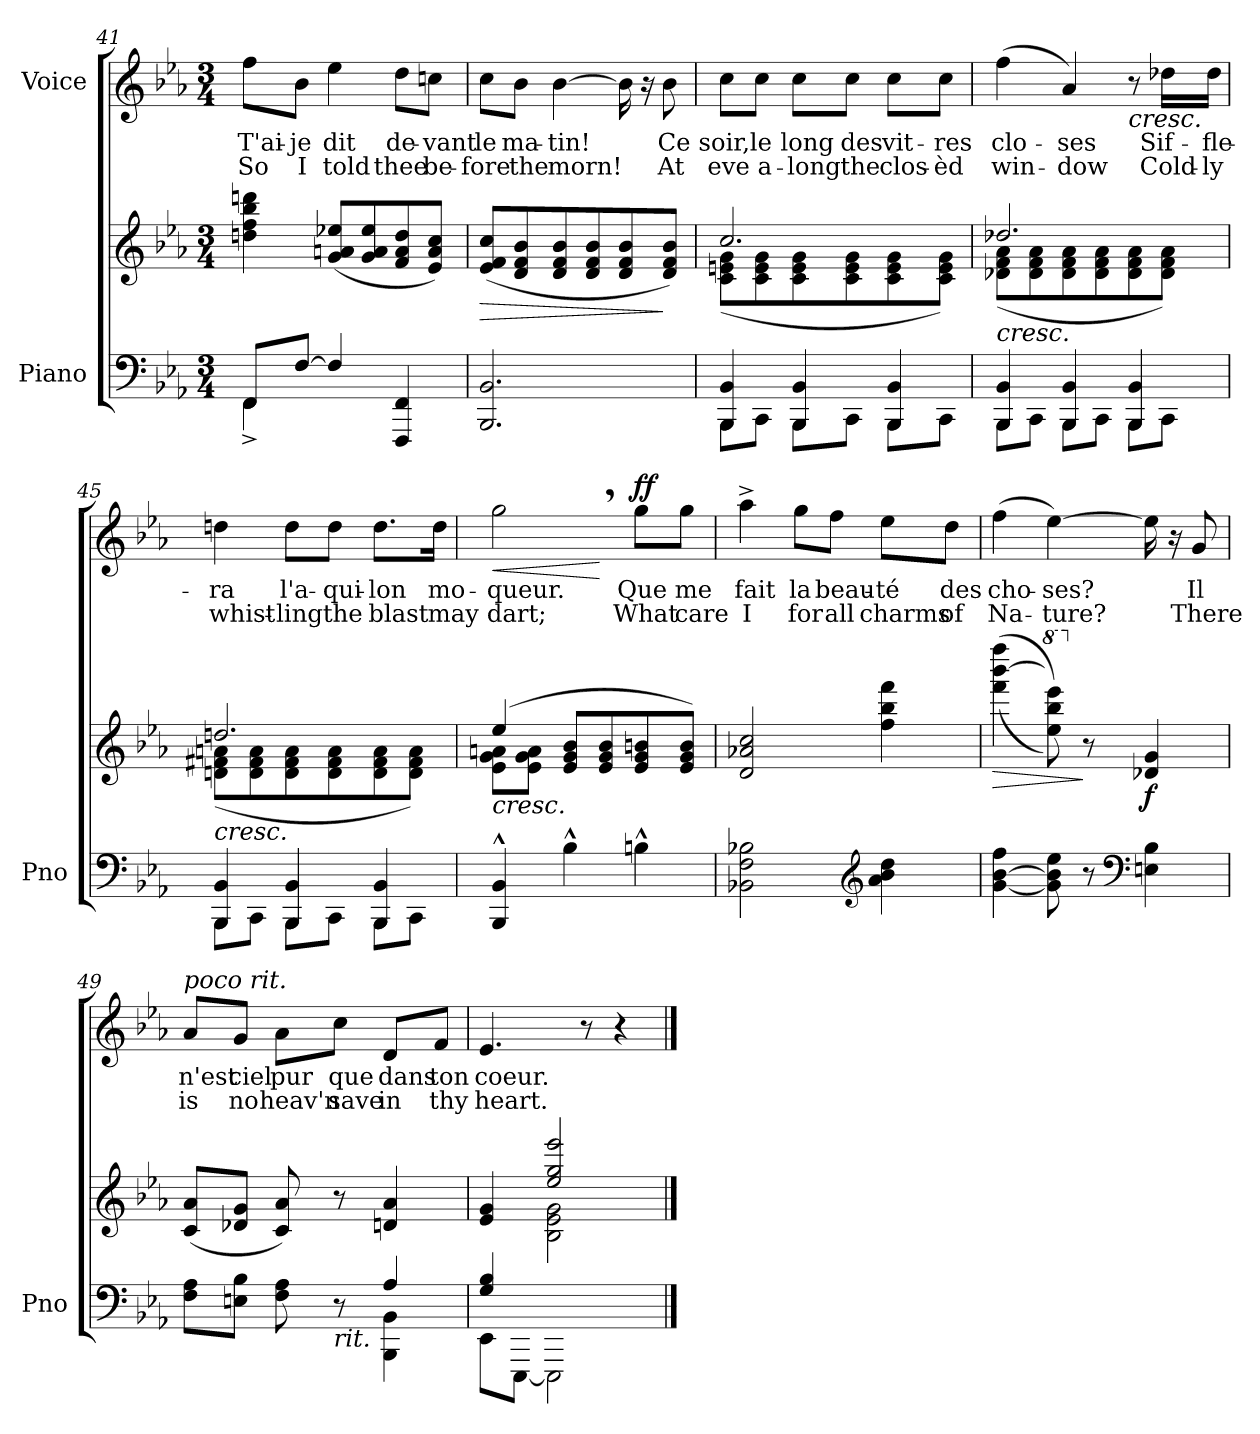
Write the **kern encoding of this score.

**kern	**kern	**dynam	**kern	**text	**text	**dynam
*part2	*part2	*part2	*part1	*part1	*part1	*part1
*staff3	*staff2	*staff2/3	*staff1	*staff1	*staff1	*staff1
*I"Piano	*	*	*I"Voice	*	*	*
*I'Pno	*	*	*	*	*	*
!!LO:LB:g=z
*clefF4	*clefG2	*	*clefG2	*	*	*
*k[b-e-a-]	*k[b-e-a-]	*	*k[b-e-a-]	*	*	*
*M3/4	*M3/4	*	*M3/4	*	*	*
=41	=41	=41	=41	=41	=41	=41
*^	*	*	*	*	*	*
!	!	!	!	!	!LO:LY:b	!LO:LY:b	!LO:DY:b
!	!	!	!	!	!	!	!LO:DY:n=1:b
8FF/L	4FF^\	4ddn\ 4ff\ 4bb-\ 4dddn\	.	8ff\L	T'ai-	So	p other-dynamics
!	!	!	!	!	!LO:LY:b	!LO:LY:b	!
[8F/J	.	.	.	8b-\J	-je	I	.
!	!	!	!	!	!LO:LY:b	!LO:LY:b	!
4F/]	2ryy	(8g/ 8an/ 8ee-X/L	.	4ee-\	dit	told	.
.	.	8g/ 8a/ 8ee-/	.	.	.	.	.
!	!	!	!	!	!LO:LY:b	!LO:LY:b	!
4FFF/ 4FF/	.	8f/ 8a/ 8dd/	.	8dd\L	de-	thee	.
!	!	!	!	!	!LO:LY:b	!LO:LY:b	!
.	.	8e-/ 8a/ 8cc/J)	.	8ccn\J	-vant	be-	.
*v	*v	*	*	*	*	*	*
=42	=42	=42	=42	=42	=42	=42
!	!	!LO:HP:b	!	!LO:LY:b	!LO:LY:b	!
2.BBB-/ 2.BB-/	(8e-/ 8f/ 8cc/L	>	8cc\L	le	-fore	.
!	!	!	!	!LO:LY:b	!LO:LY:b	!
.	8d/ 8f/ 8b-/	.	8b-\J	ma-	the	.
!	!	!	!	!LO:LY:b	!LO:LY:b	!
.	8d/ 8f/ 8b-/	.	[4b-\	-tin!	morn!	.
.	8d/ 8f/ 8b-/	.	.	.	.	.
.	8d/ 8f/ 8b-/	.	16b-\]	.	.	.
.	.	.	16r	.	.	.
!	!	!	!	!LO:LY:b	!LO:LY:b	!
.	8d/ 8f/ 8b-/J)	]	8b-\	Ce	At	.
=43	=43	=43	=43	=43	=43	=43
*^	*^	*	*	*	*	*
!	!	!	!	!	!	!LO:LY:b	!LO:LY:b	!
4BBB-/ 4BB-/	8BBB-\L	2.cc/	(8c\ 8en\ 8g\L	.	8cc\L	soir,	eve	.
!	!	!	!	!	!	!LO:LY:b	!LO:LY:b	!
.	8CC\J	.	8c\ 8e\ 8g\	.	8cc\J	le	a-	.
!	!	!	!	!	!	!LO:LY:b	!LO:LY:b	!
4BBB-/ 4BB-/	8BBB-\L	.	8c\ 8e\ 8g\	.	8cc\L	long	-long	.
!	!	!	!	!	!	!LO:LY:b	!LO:LY:b	!
.	8CC\J	.	8c\ 8e\ 8g\	.	8cc\J	des	the	.
!	!	!	!	!	!	!LO:LY:b	!LO:LY:b	!
4BBB-/ 4BB-/	8BBB-\L	.	8c\ 8e\ 8g\	.	8cc\L	vit-	clos-	.
!	!	!	!	!	!	!LO:LY:b	!LO:LY:b	!
.	8CC\J	.	8c\ 8e\ 8g\J)	.	8cc\J	-res	-èd	.
!!LO:LB:g=z
=44	=44	=44	=44	=44	=44	=44	=44	=44
!	!	!LO:TX:b:i:t=cresc.	!	!	!	!	!	!
!	!	!	!	!	!	!LO:LY:b	!LO:LY:b	!
4BBB-/ 4BB-/	8BBB-\L	2.dd-X/	(8d-X\ 8f\ 8a-\L	.	(4ff\	clo-	win-	.
.	8CC\J	.	8d-\ 8f\ 8a-\	.	.	.	.	.
!	!	!	!	!	!	!LO:LY:b	!LO:LY:b	!
4BBB-/ 4BB-/	8BBB-\L	.	8d-\ 8f\ 8a-\	.	4a-/)	-ses	-dow	.
.	8CC\J	.	8d-\ 8f\ 8a-\	.	.	.	.	.
!	!	!	!	!	!LO:TX:b:i:t=cresc.	!	!	!
4BBB-/ 4BB-/	8BBB-\L	.	8d-\ 8f\ 8a-\	.	8r	.	.	.
!	!	!	!	!	!	!LO:LY:b	!LO:LY:b	!
.	8CC\J	.	8d-\ 8f\ 8a-\J)	.	16dd-X\LL	Sif-	Cold-	.
!	!	!	!	!	!	!LO:LY:b	!LO:LY:b	!
.	.	.	.	.	16dd-\JJ	-fle-	-ly	.
=45	=45	=45	=45	=45	=45	=45	=45	=45
!	!	!LO:TX:b:i:t=cresc.	!	!	!	!	!	!
!	!	!	!	!	!	!LO:LY:b	!LO:LY:b	!
4BBB-/ 4BB-/	8BBB-\L	2.ddn/	(8dn\ 8f#X\ 8an\L	.	4ddn\	-ra	whist-	.
.	8CC\J	.	8d\ 8f#\ 8a\	.	.	.	.	.
!	!	!	!	!	!	!LO:LY:b	!LO:LY:b	!
4BBB-/ 4BB-/	8BBB-\L	.	8d\ 8f#\ 8a\	.	8dd\L	l'a-	-ling	.
!	!	!	!	!	!	!LO:LY:b	!LO:LY:b	!
.	8CC\J	.	8d\ 8f#\ 8a\	.	8dd\J	-qui-	the	.
!	!	!	!	!	!	!LO:LY:b	!LO:LY:b	!
4BBB-/ 4BB-/	8BBB-\L	.	8d\ 8f#\ 8a\	.	8.dd\L	-lon	blast	.
.	8CC\J	.	8d\ 8f#\ 8a\J)	.	.	.	.	.
!	!	!	!	!	!	!LO:LY:b	!LO:LY:b	!
.	.	.	.	.	16dd\Jk	mo-	may	.
*v	*v	*	*	*	*	*	*	*
=46	=46	=46	=46	=46	=46	=46	=46
!	!LO:TX:b:i:t=cresc.	!	!	!	!	!	!
!	!	!	!	!	!LO:LY:b	!LO:LY:b	!LO:HP:b
*	*	*	*	*^	*	*	*
4BBB-/^^ 4BB-/^^	(4ee-/	8e-\ 8g\ 8an\L	.	2gg,\	4ryy	-queur.	dart;	<
.	.	8e-\ 8g\ 8a\J	.	.	.	.	.	.
4B-^^\	8e-/ 8g/ 8b-/L	2ryy	.	.	8ryy	.	.	.
.	8e-/ 8g/ 8b-/	.	.	.	8ryy	.	.	[
!	!	!	!	!	!	!LO:LY:b	!LO:LY:b	!LO:DY:b
4Bn^^\	8e-/ 8g/ 8bn/	.	.	8gg\L	4ryy	Que	What	ff
!	!	!	!	!	!	!LO:LY:b	!LO:LY:b	!
.	8e-/ 8g/ 8b/J)	.	.	8gg\J	.	me	care	.
*	*v	*v	*	*	*	*	*	*
*	*	*	*v	*v	*	*	*
!!LO:LB:g=z
=47	=47	=47	=47	=47	=47	=47
!	!	!	!	!LO:LY:b	!LO:LY:b	!
2BB-X\ 2F\ 2B-X\	2d/ 2a-X/ 2cc/	.	4aa-^\	fait	I	.
!	!	!	!	!LO:LY:b	!LO:LY:b	!
.	.	.	8gg\L	la	for	.
!	!	!	!	!LO:LY:b	!LO:LY:b	!
.	.	.	8ff\J	beau-	all	.
*clefG2	*	*	*	*	*	*
!	!	!	!	!LO:LY:b	!LO:LY:b	!
4a-\ 4b-\ 4dd\	4ff\ 4bb-\ 4fff\	.	8ee-\L	-té	charms	.
!	!	!	!	!LO:LY:b	!LO:LY:b	!
.	.	.	8dd\J	des	of	.
=48	=48	=48	=48	=48	=48	=48
!	!	!LO:HP:b	!	!LO:LY:b	!LO:LY:b	!
[4g\ [4b-\ 4ff\	((4fff\ [4bbb-\ 4ffff\	>	(4ff\	cho-	Na-	.
*	*8va	*	*	*	*	*
!	!	!	!	!LO:LY:b	!LO:LY:b	!
8g\] 8b-\] 8ee-\	8eee-\ 8bbb-\] 8eeee-\))	.	[4ee-\)	-ses?	-ture?	.
*	*X8va	*	*	*	*	*
8r	8r	]	.	.	.	.
*clefF4	*	*	*	*	*	*
!	!	!LO:DY:b	!	!	!	!
4En\ 4B-\	4d-X/ 4g/	f	16ee-\]	.	.	.
.	.	.	16r	.	.	.
!	!	!	!	!LO:LY:b	!LO:LY:b	!
.	.	.	8g/	Il	There	.
=49	=49	=49	=49	=49	=49	=49
*^	*	*	*	*	*	*
!	!	!	!	!LO:TX:a:i:t=poco rit.	!	!	!
!	!	!	!	!	!LO:LY:b	!LO:LY:b	!
2ryy	8F\ 8A-\L	(8c/ 8a-/L	.	8a-/L	n'est	is	.
!	!	!	!	!	!LO:LY:b	!LO:LY:b	!
.	8En\ 8B-\J	8d-X/ 8g/J	.	8g/J	ciel	no	.
!	!	!	!	!	!LO:LY:b	!LO:LY:b	!
.	8F\ 8A-\	8c/ 8a-/)	.	8a-\L	pur	heav'n	.
!	!LO:TX:b:i:t=rit.	!	!	!	!	!	!
!	!	!	!	!	!LO:LY:b	!LO:LY:b	!
.	8r	8r	.	8cc\J	que	save	.
!	!	!	!	!	!LO:LY:b	!LO:LY:b	!
4A-/	4BBB-\ 4BB-\	4dn/ 4a-/	.	8d/L	dans	in	.
!	!	!	!	!	!LO:LY:b	!LO:LY:b	!
.	.	.	.	8f/J	ton	thy	.
=50	=50	=50	=50	=50	=50	=50	=50
*	*	*^	*	*	*	*	*
!	!	!	!	!	!	!LO:LY:b	!LO:LY:b	!
4G/ 4B-/	8EE-\L	4e-/ 4g/	4ryy	.	4.e-/	coeur.	heart.	.
.	[8EEE-\J	.	.	.	.	.	.	.
2ryy	2EEE-\]	2ee-/ 2gg/ 2eee-/	2B-\ 2e-\ 2g\	.	.	.	.	.
.	.	.	.	.	8r	.	.	.
.	.	.	.	.	4r	.	.	.
*v	*v	*	*	*	*	*	*	*
*	*v	*v	*	*	*	*	*
==	==	==	==	==	==	==
*-	*-	*-	*-	*-	*-	*-
